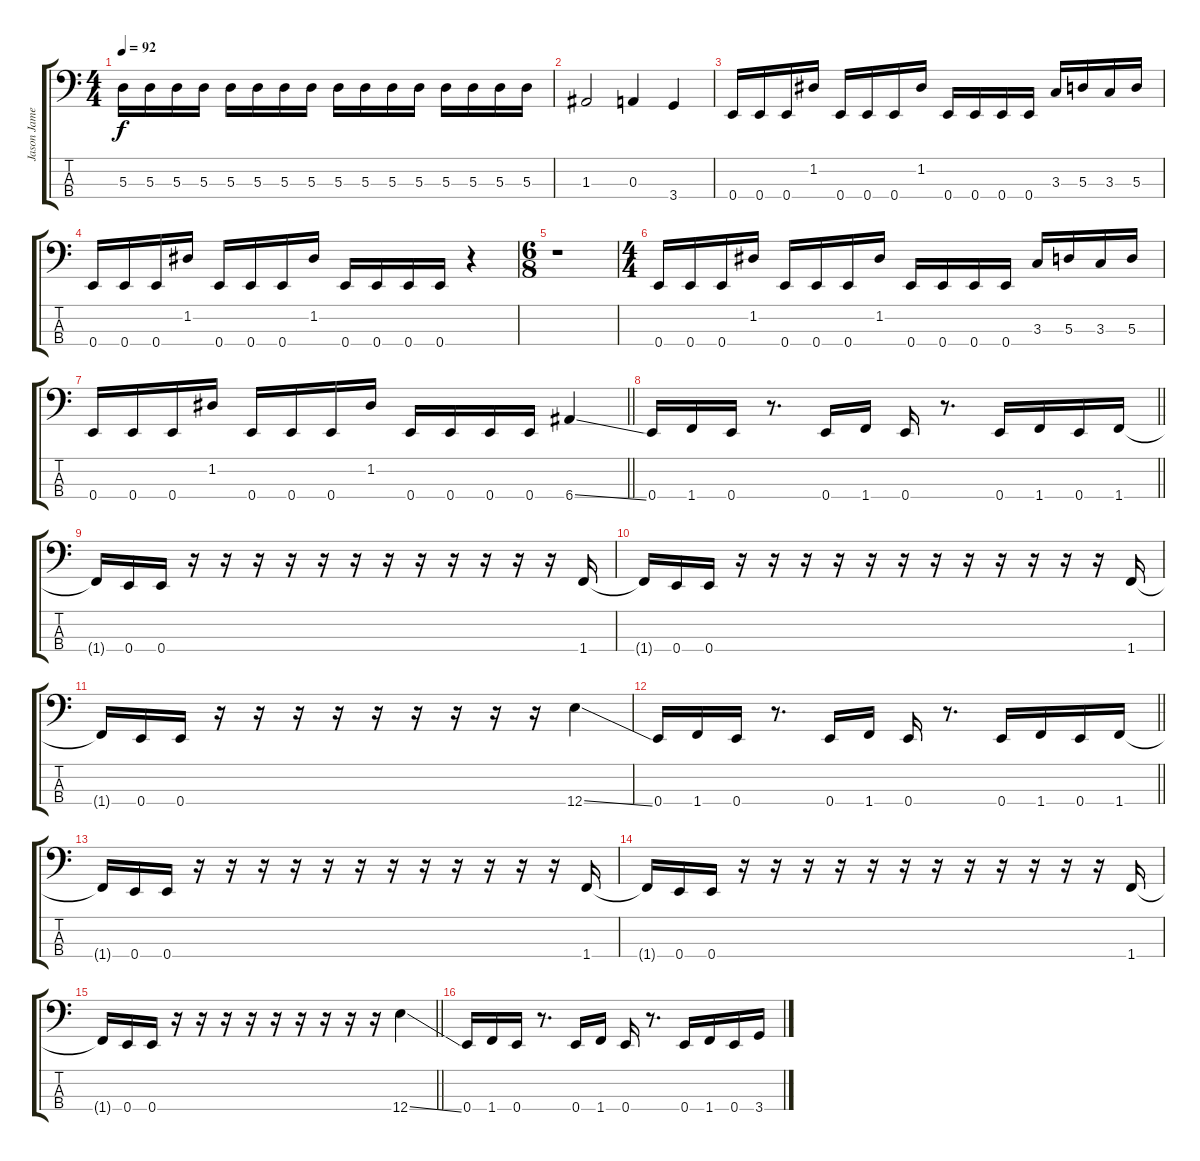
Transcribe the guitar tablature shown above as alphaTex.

\track ("Jason James" "Jason Jame") {instrument electricbasspick}
\staff {score tabs}
\tuning (G2 D2 A1 E1) {hide}
\ts (4 4)
\tempo 92
\clef f4
\ks c
5.3.16{dy f} 5.3.16 5.3.16 5.3.16 5.3.16 5.3.16 5.3.16 5.3.16 5.3.16 5.3.16 5.3.16 5.3.16 5.3.16 5.3.16 5.3.16 5.3.16 |
1.3.2 0.3.4 3.4.4 |
0.4.16 0.4.16 0.4.16 1.2.16 0.4.16 0.4.16 0.4.16 1.2.16 0.4.16 0.4.16 0.4.16 0.4.16 3.3.16 5.3.16 3.3.16 5.3.16 |
0.4.16 0.4.16 0.4.16 1.2.16 0.4.16 0.4.16 0.4.16 1.2.16 0.4.16 0.4.16 0.4.16 0.4.16 r.4 |
\ts (6 8)
r.1 |
\ts (4 4)
0.4.16 0.4.16 0.4.16 1.2.16 0.4.16 0.4.16 0.4.16 1.2.16 0.4.16 0.4.16 0.4.16 0.4.16 3.3.16 5.3.16 3.3.16 5.3.16 |
\barLineRight lightlight
0.4.16 0.4.16 0.4.16 1.2.16 0.4.16 0.4.16 0.4.16 1.2.16 0.4.16 0.4.16 0.4.16 0.4.16 6.4{ss}.4 |
\barLineRight lightlight
0.4.16 1.4.16 0.4.16 r.8{d} 0.4.16 1.4.16 0.4.16 r.8{d} 0.4.16 1.4.16 0.4.16 1.4.16 |
1.4{t}.16 0.4.16 0.4.16 r.16 r.16 r.16 r.16 r.16 r.16 r.16 r.16 r.16 r.16 r.16 r.16 1.4.16 |
1.4{t}.16 0.4.16 0.4.16 r.16 r.16 r.16 r.16 r.16 r.16 r.16 r.16 r.16 r.16 r.16 r.16 1.4.16 |
1.4{t}.16 0.4.16 0.4.16 r.16 r.16 r.16 r.16 r.16 r.16 r.16 r.16 r.16 12.4{ss}.4 |
\barLineRight lightlight
0.4.16 1.4.16 0.4.16 r.8{d} 0.4.16 1.4.16 0.4.16 r.8{d} 0.4.16 1.4.16 0.4.16 1.4.16 |
1.4{t}.16 0.4.16 0.4.16 r.16 r.16 r.16 r.16 r.16 r.16 r.16 r.16 r.16 r.16 r.16 r.16 1.4.16 |
1.4{t}.16 0.4.16 0.4.16 r.16 r.16 r.16 r.16 r.16 r.16 r.16 r.16 r.16 r.16 r.16 r.16 1.4.16 |
\barLineRight lightlight
1.4{t}.16 0.4.16 0.4.16 r.16 r.16 r.16 r.16 r.16 r.16 r.16 r.16 r.16 12.4{ss}.4 |
0.4.16 1.4.16 0.4.16 r.8{d} 0.4.16 1.4.16 0.4.16 r.8{d} 0.4.16 1.4.16 0.4.16 3.4.16
